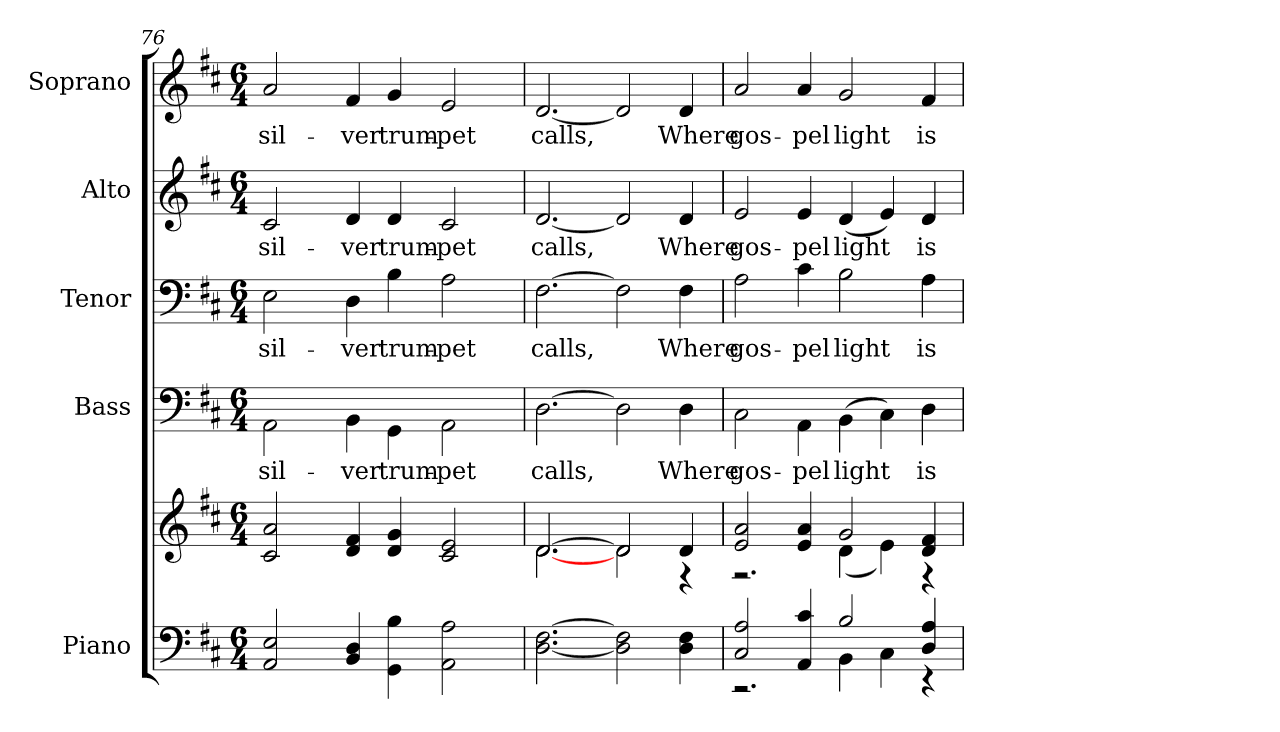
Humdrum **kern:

**kern	**kern	**kern	**text	**kern	**text	**kern	**text	**kern	**text
*part5	*part5	*part4	*part4	*part3	*part3	*part2	*part2	*part1	*part1
*staff6	*staff5	*staff4	*staff4	*staff3	*staff3	*staff2	*staff2	*staff1	*staff1
*I"Piano	*	*I"Bass	*	*I"Tenor	*	*I"Alto	*	*I"Soprano	*
*I'Pno.	*	*I'B.	*	*I'T.	*	*I'A.	*	*I'S.	*
!!LO:PB:g=z
*clefF4	*clefG2	*clefF4	*	*clefF4	*	*clefG2	*	*clefG2	*
*k[f#c#]	*k[f#c#]	*k[f#c#]	*	*k[f#c#]	*	*k[f#c#]	*	*k[f#c#]	*
*D:	*D:	*D:	*	*D:	*	*D:	*	*D:	*
*M6/4	*M6/4	*M6/4	*	*M6/4	*	*M6/4	*	*M6/4	*
=76	=76	=76	=76	=76	=76	=76	=76	=76	=76
*	*^	*	*	*	*	*	*	*	*
!	!	!	!	!LO:LY:b:color=#000000	!	!	!	!	!	!
!	!	!	!	!	!	!LO:LY:b:color=#000000	!	!	!	!
!	!	!	!	!	!	!	!	!LO:LY:b:color=#000000	!	!
!	!	!	!	!	!	!	!	!	!	!LO:LY:b:color=#000000
2AAi/ 2Ei	2c#i/ 2ai	4ryy	2AAi\	sil-	2Ei\	sil-	2c#i/	sil-	2ai/	sil-
.	.	4ryy	.	.	.	.	.	.	.	.
!	!	!	!	!LO:LY:b:color=#000000	!	!	!	!	!	!
!	!	!	!	!	!	!LO:LY:b:color=#000000	!	!	!	!
!	!	!	!	!	!	!	!	!LO:LY:b:color=#000000	!	!
!	!	!	!	!	!	!	!	!	!	!LO:LY:b:color=#000000
4BBi/ 4Di	4di/ 4f#i	4ryy	4BBi\	-ver	4Di\	-ver	4di/	-ver	4f#i/	-ver
!	!	!	!	!LO:LY:b:color=#000000	!	!	!	!	!	!
!	!	!	!	!	!	!LO:LY:b:color=#000000	!	!	!	!
!	!	!	!	!	!	!	!	!LO:LY:b:color=#000000	!	!
!	!	!	!	!	!	!	!	!	!	!LO:LY:b:color=#000000
4GGi\ 4Bi	4di/ 4gi	4ryy	4GGi\	trum-	4Bi\	trum-	4di/	trum-	4gi/	trum-
!	!	!	!	!LO:LY:b:color=#000000	!	!	!	!	!	!
!	!	!	!	!	!	!LO:LY:b:color=#000000	!	!	!	!
!	!	!	!	!	!	!	!	!LO:LY:b:color=#000000	!	!
!	!	!	!	!	!	!	!	!	!	!LO:LY:b:color=#000000
2AAi\ 2Ai	2c#i/ 2ei	4ryy	2AAi\	-pet	2Ai\	-pet	2c#i/	-pet	2ei/	-pet
.	.	4ryy	.	.	.	.	.	.	.	.
=77	=77	=77	=77	=77	=77	=77	=77	=77	=77	=77
!	!	!	!	!LO:LY:b:color=#000000	!	!	!	!	!	!
!	!	!	!	!	!	!LO:LY:b:color=#000000	!	!	!	!
!	!	!	!	!	!	!	!	!LO:LY:b:color=#000000	!	!
!	!	!	!	!	!	!	!	!	!	!LO:LY:b:color=#000000
[<2.Di\ [>2.F#i	[>2.di/	[<2.di\	[>2.Di\	calls,	[>2.F#i\	calls,	[<2.di/	calls,	[<2.di/	calls,
2Di\] 2F#i]	2di/]	2di\	2Di\]	.	2F#i\]	.	2di/]	.	2di/]	.
!	!	!	!	!LO:LY:b:color=#000000	!	!	!	!	!	!
!	!	!	!	!	!	!LO:LY:b:color=#000000	!	!	!	!
!	!	!	!	!	!	!	!	!LO:LY:b:color=#000000	!	!
!	!	!	!	!	!	!	!	!	!	!LO:LY:b:color=#000000
4Di\ 4F#i	4di/	4r	4Di\	Where	4F#i\	Where	4di/	Where	4di/	Where
!!LO:PB:g=z
=78	=78	=78	=78	=78	=78	=78	=78	=78	=78	=78
*^	*	*	*	*	*	*	*	*	*	*
!	!	!	!	!	!LO:LY:b:color=#000000	!	!	!	!	!	!
!	!	!	!	!	!	!	!LO:LY:b:color=#000000	!	!	!	!
!	!	!	!	!	!	!	!	!	!LO:LY:b:color=#000000	!	!
!	!	!	!	!	!	!	!	!	!	!	!LO:LY:b:color=#000000
2C#i/ 2Ai	2.r	2ei/ 2ai	2.r	2C#i\	gos-	2Ai\	gos-	2ei/	gos-	2ai/	gos-
!	!	!	!	!	!LO:LY:b:color=#000000	!	!	!	!	!	!
!	!	!	!	!	!	!	!LO:LY:b:color=#000000	!	!	!	!
!	!	!	!	!	!	!	!	!	!LO:LY:b:color=#000000	!	!
!	!	!	!	!	!	!	!	!	!	!	!LO:LY:b:color=#000000
4AAi/ 4c#i	.	4ei/ 4ai	.	4AAi\	-pel	4c#i\	-pel	4ei/	-pel	4ai/	-pel
!	!	!	!	!	!LO:LY:b:color=#000000	!	!	!	!	!	!
!	!	!	!	!	!	!	!LO:LY:b:color=#000000	!	!	!	!
!	!	!	!	!	!	!	!	!	!LO:LY:b:color=#000000	!	!
!	!	!	!	!	!	!	!	!	!	!	!LO:LY:b:color=#000000
2Bi/	4BBi\	2gi/	(4di\	(4BBi\	light	2Bi\	light	(4di/	light	2gi/	light
.	4C#i\	.	4ei\)	4C#i\)	.	.	.	4ei/)	.	.	.
!	!	!	!	!	!LO:LY:b:color=#000000	!	!	!	!	!	!
!	!	!	!	!	!	!	!LO:LY:b:color=#000000	!	!	!	!
!	!	!	!	!	!	!	!	!	!LO:LY:b:color=#000000	!	!
!	!	!	!	!	!	!	!	!	!	!	!LO:LY:b:color=#000000
4Di/ 4Ai	4r	4di/ 4f#i	4r	4Di\	is	4Ai\	is	4di/	is	4f#i/	is
*v	*v	*	*	*	*	*	*	*	*	*	*
*	*v	*v	*	*	*	*	*	*	*	*
=	=	=	=	=	=	=	=	=	=
*-	*-	*-	*-	*-	*-	*-	*-	*-	*-
